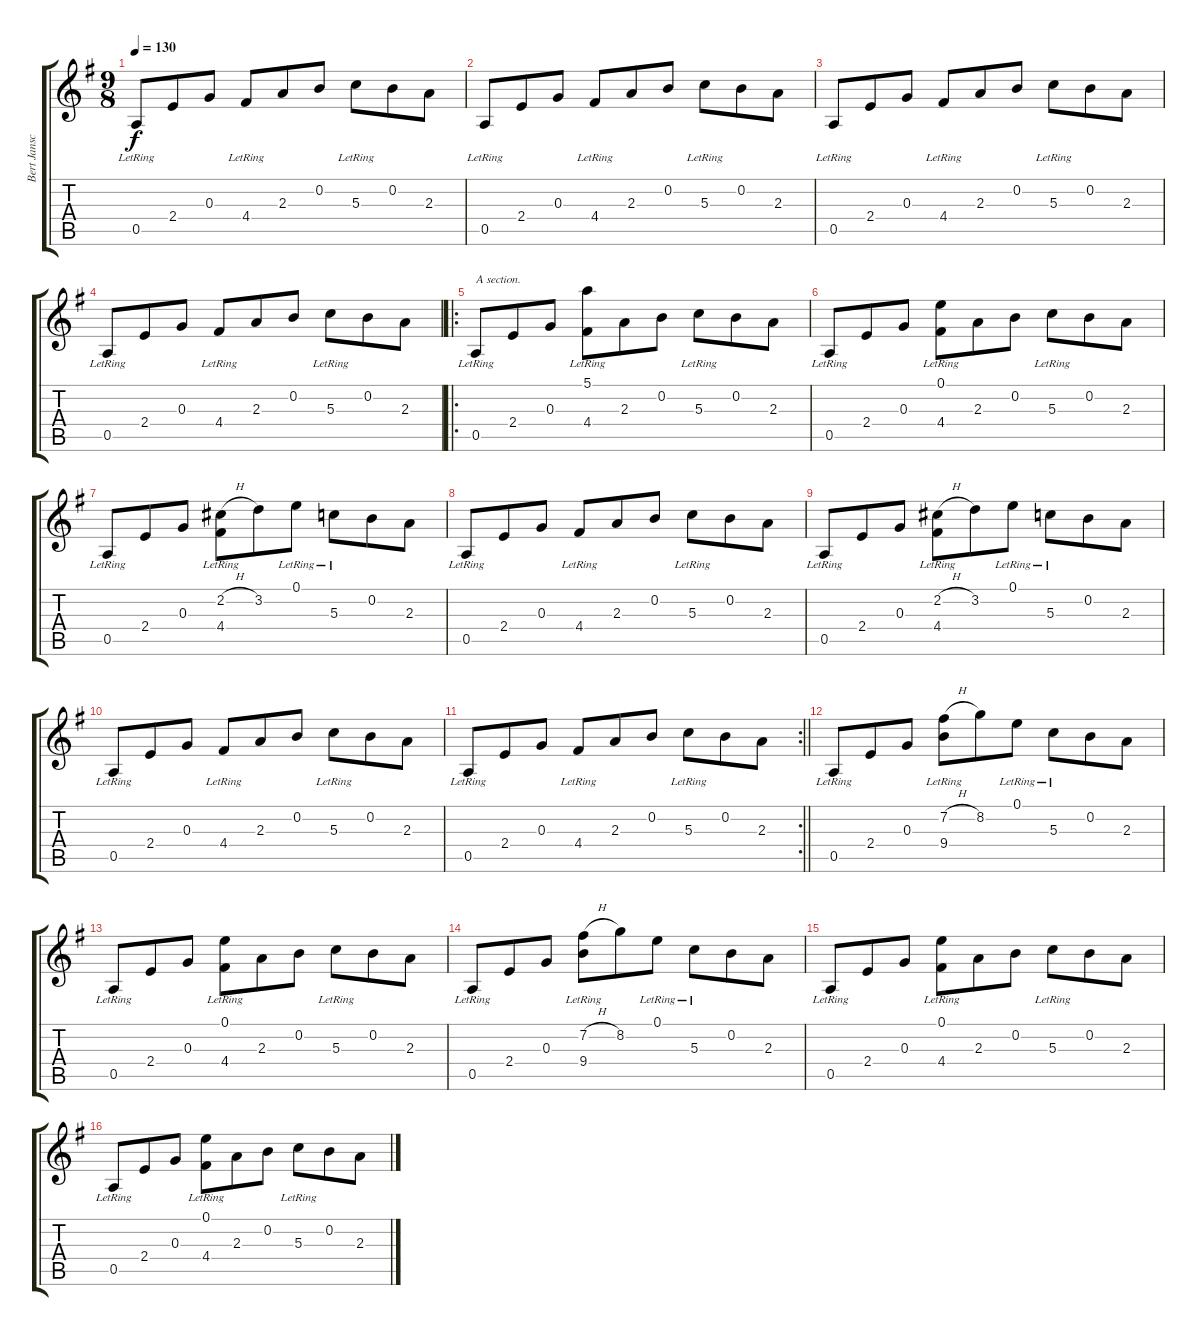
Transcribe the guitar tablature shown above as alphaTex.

\track ("Bert Jansch" "Bert Jansc") {instrument acousticguitarsteel}
\staff {score tabs}
\tuning (E4 B3 G3 D3 A2 E2) {hide}
\ts (9 8)
\tempo 130
\clef g2
\ks g
0.5{lr}.8{dy f instrument acousticguitarsteel} 2.4.8 0.3.8 4.4{lr}.8 2.3.8 0.2.8 5.3{lr}.8 0.2.8 2.3.8 |
0.5{lr}.8 2.4.8 0.3.8 4.4{lr}.8 2.3.8 0.2.8 5.3{lr}.8 0.2.8 2.3.8 |
0.5{lr}.8 2.4.8 0.3.8 4.4{lr}.8 2.3.8 0.2.8 5.3{lr}.8 0.2.8 2.3.8 |
0.5{lr}.8 2.4.8 0.3.8 4.4{lr}.8 2.3.8 0.2.8 5.3{lr}.8 0.2.8 2.3.8 |
\ro
0.5{lr}.8{txt "A section."} 2.4.8 0.3.8 (5.1{lr} 4.4{lr}).8 2.3.8 0.2.8 5.3{lr}.8 0.2.8 2.3.8 |
0.5{lr}.8 2.4.8 0.3.8 (0.1{lr} 4.4{lr}).8 2.3.8 0.2.8 5.3{lr}.8 0.2.8 2.3.8 |
0.5{lr}.8 2.4.8 0.3.8 (2.2{h} 4.4{lr}).8 3.2.8 0.1{lr}.8 5.3{lr}.8 0.2.8 2.3.8 |
0.5{lr}.8 2.4.8 0.3.8 4.4{lr}.8 2.3.8 0.2.8 5.3{lr}.8 0.2.8 2.3.8 |
0.5{lr}.8 2.4.8 0.3.8 (2.2{h} 4.4{lr}).8 3.2.8 0.1{lr}.8 5.3{lr}.8 0.2.8 2.3.8 |
0.5{lr}.8 2.4.8 0.3.8 4.4{lr}.8 2.3.8 0.2.8 5.3{lr}.8 0.2.8 2.3.8 |
\rc 2
\barLineRight lightlight
0.5{lr}.8 2.4.8 0.3.8 4.4{lr}.8 2.3.8 0.2.8 5.3{lr}.8 0.2.8 2.3.8 |
0.5{lr}.8 2.4.8 0.3.8 (7.2{h} 9.4{lr}).8 8.2.8 0.1{lr}.8 5.3{lr}.8 0.2.8 2.3.8 |
0.5{lr}.8 2.4.8 0.3.8 (0.1{lr} 4.4{lr}).8 2.3.8 0.2.8 5.3{lr}.8 0.2.8 2.3.8 |
0.5{lr}.8 2.4.8 0.3.8 (7.2{h} 9.4{lr}).8 8.2.8 0.1{lr}.8 5.3{lr}.8 0.2.8 2.3.8 |
0.5{lr}.8 2.4.8 0.3.8 (0.1{lr} 4.4{lr}).8 2.3.8 0.2.8 5.3{lr}.8 0.2.8 2.3.8 |
0.5{lr}.8 2.4.8 0.3.8 (0.1{lr} 4.4{lr}).8 2.3.8 0.2.8 5.3{lr}.8 0.2.8 2.3.8
